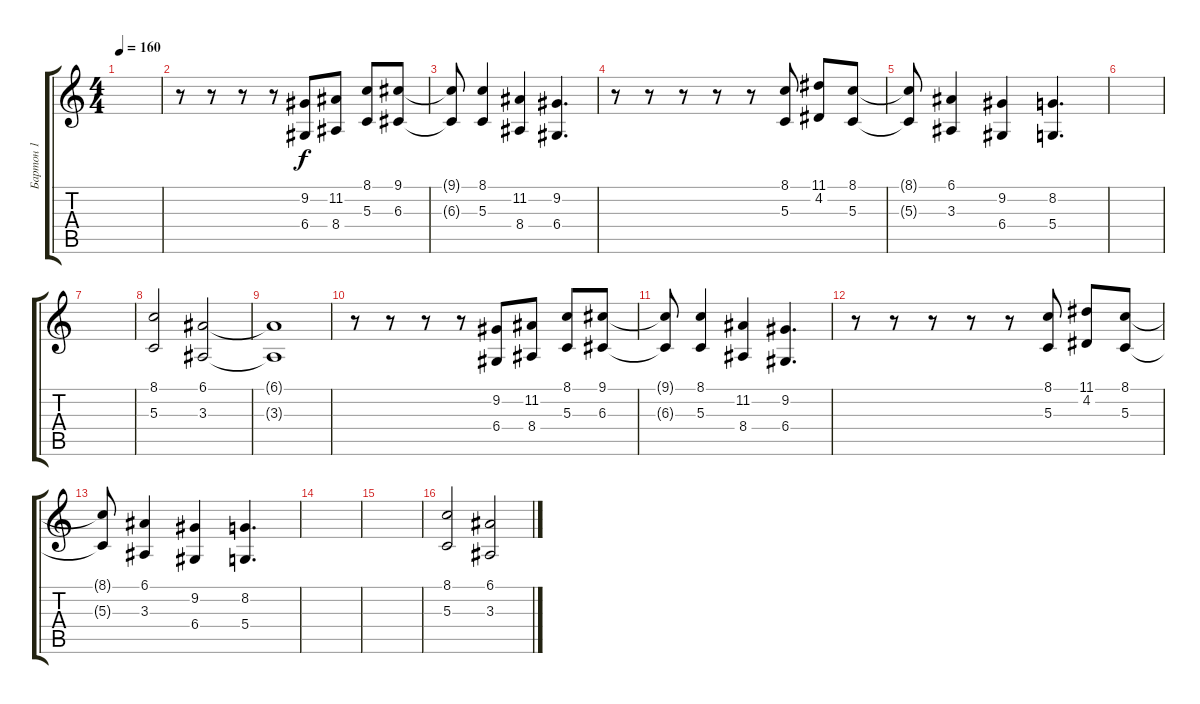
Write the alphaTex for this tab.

\track ("Бартон 1" "Бартон 1") {instrument pad1newage}
\staff {score tabs}
\tuning (E4 B3 G3 D3 A2 E2) {hide}
\ts (4 4)
\tempo 160
\clef g2
\ks c
|
r.8 r.8 r.8 r.8 (9.2 6.4).8 (11.2 8.4).8 (8.1 5.3).8 (9.1 6.3).8 |
(9.1{t} 6.3{t}).8 (8.1 5.3).4 (11.2 8.4).4 (9.2 6.4).4{d} |
r.8 r.8 r.8 r.8 r.8 (8.1 5.3).8 (11.1 4.2).8 (8.1 5.3).8 |
(8.1{t} 5.3{t}).8 (6.1 3.3).4 (9.2 6.4).4 (8.2 5.4).4{d} |
|
|
(8.1 5.3).2 (6.1 3.3).2 |
(6.1{t} 3.3{t}).1 |
r.8 r.8 r.8 r.8 (9.2 6.4).8 (11.2 8.4).8 (8.1 5.3).8 (9.1 6.3).8 |
(9.1{t} 6.3{t}).8 (8.1 5.3).4 (11.2 8.4).4 (9.2 6.4).4{d} |
r.8 r.8 r.8 r.8 r.8 (8.1 5.3).8 (11.1 4.2).8 (8.1 5.3).8 |
(8.1{t} 5.3{t}).8 (6.1 3.3).4 (9.2 6.4).4 (8.2 5.4).4{d} |
|
|
(8.1 5.3).2 (6.1 3.3).2
